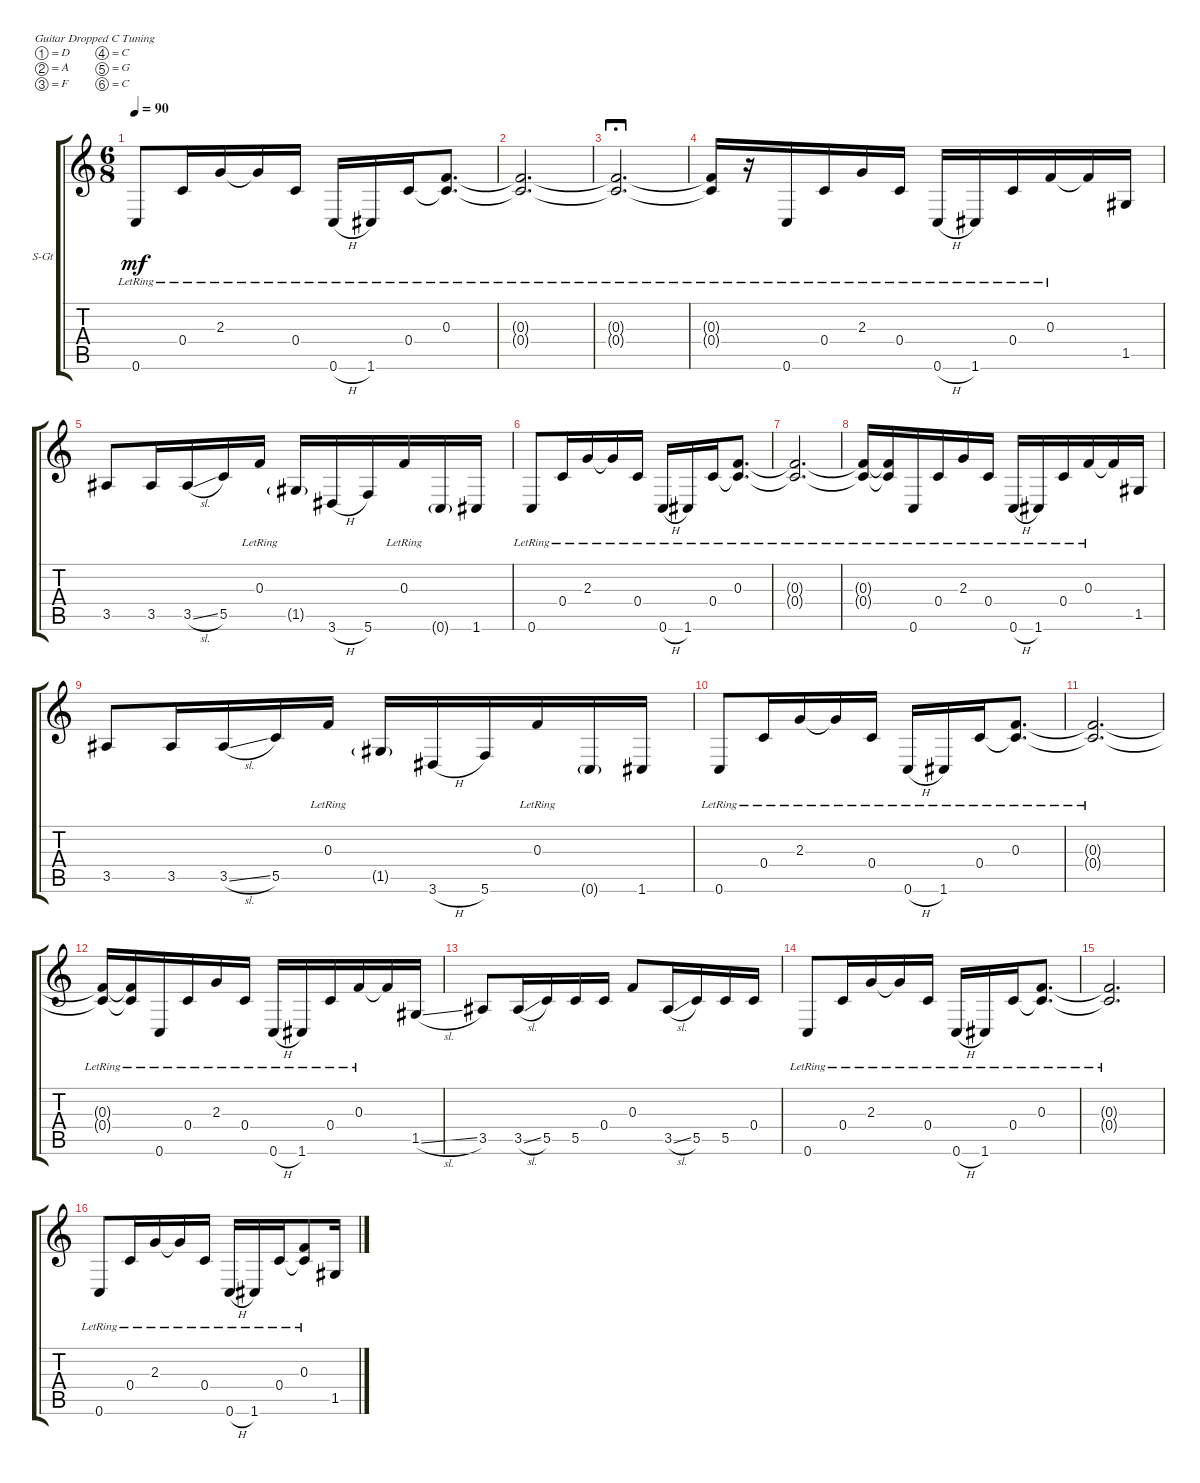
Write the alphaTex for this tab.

\bracketExtendMode groupsimilarinstruments
\firstSystemTrackNameOrientation horizontal
\otherSystemsTrackNameOrientation horizontal
\track ("Steel Guitar" "S-Gt") {instrument acousticguitarsteel}
\staff {score tabs}
\tuning (D4 A3 F3 C3 G2 C2)
\ts (6 8)
\tempo 90
\clef g2
\ks c
0.6{lr}.8{dy mf instrument acousticguitarsteel} 0.4{lr}.16 2.3{lr}.16 2.3{lr t}.16 0.4{lr}.16 0.6{h lr}.16 1.6{lr}.16 0.4{lr}.16 (0.3{lr} 0.4{lr t}).8{d} |
(0.4{lr t} 0.3{lr t}).2{d} |
(0.4{lr t} 0.3{lr t}).2{d fermata (long 0.32)} |
(0.4{lr t} 0.3{lr t}).16 r.16 0.6{lr}.16 0.4{lr}.16 2.3{lr}.16 0.4{lr}.16 0.6{h lr}.16 1.6{lr}.16 0.4{lr}.16 0.3{lr}.16 0.3{t}.16 1.5.16 |
3.5.8 3.5.16 3.5{sl}.16 5.5.16 0.3{lr}.16 1.5{g}.16 3.6{h}.16 5.6.16 0.3{lr}.16 0.6{g}.16 1.6.16 |
0.6{lr}.8 0.4{lr}.16 2.3{lr}.16 2.3{lr t}.16 0.4{lr}.16 0.6{h lr}.16 1.6{lr}.16 0.4{lr}.16 (0.3{lr} 0.4{lr t}).8{d} |
(0.4{lr t} 0.3{lr t}).2{d} |
(0.4{lr t} 0.3{lr t}).16 (0.4{lr t} 0.3{lr t}).16 0.6{lr}.16 0.4{lr}.16 2.3{lr}.16 0.4{lr}.16 0.6{h lr}.16 1.6{lr}.16 0.4{lr}.16 0.3{lr}.16 0.3{t}.16 1.5.16 |
3.5.8 3.5.16 3.5{sl}.16 5.5.16 0.3{lr}.16 1.5{g}.16 3.6{h}.16 5.6.16 0.3{lr}.16 0.6{g}.16 1.6.16 |
0.6{lr}.8 0.4{lr}.16 2.3{lr}.16 2.3{lr t}.16 0.4{lr}.16 0.6{h lr}.16 1.6{lr}.16 0.4{lr}.16 (0.3{lr} 0.4{lr t}).8{d} |
(0.4{lr t} 0.3{lr t}).2{d} |
(0.4{lr t} 0.3{lr t}).16 (0.4{lr t} 0.3{lr t}).16 0.6{lr}.16 0.4{lr}.16 2.3{lr}.16 0.4{lr}.16 0.6{h lr}.16 1.6{lr}.16 0.4{lr}.16 0.3{lr}.16 0.3{t}.16 1.5{sl}.16 |
3.5.8 3.5{sl}.16 5.5.16 5.5.16 0.4.16 0.3.8 3.5{sl}.16 5.5.16 5.5.16 0.4.16 |
0.6{lr}.8 0.4{lr}.16 2.3{lr}.16 2.3{lr t}.16 0.4{lr}.16 0.6{h lr}.16 1.6{lr}.16 0.4{lr}.16 (0.3{lr} 0.4{lr t}).8{d} |
(0.4{lr t} 0.3{lr t}).2{d} |
0.6{lr}.8 0.4{lr}.16 2.3{lr}.16 2.3{lr t}.16 0.4{lr}.16 0.6{h lr}.16 1.6{lr}.16 0.4{lr}.16 (0.3{lr} 0.4{lr t}).8 1.5{sl}.16
